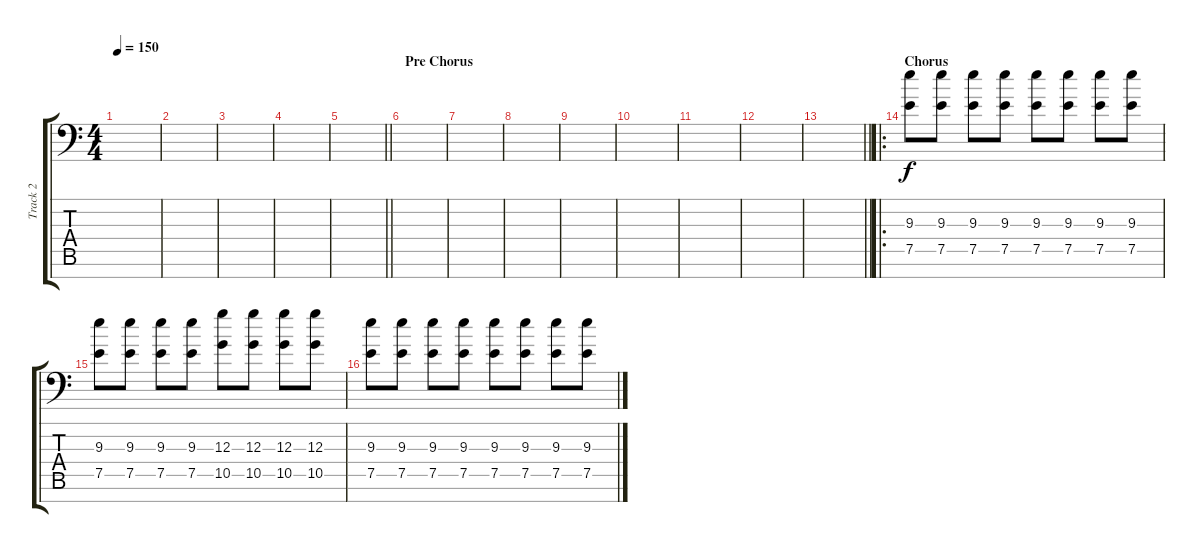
\track ("Track 2" "Track 2") {instrument distortionguitar}
\staff {score tabs}
\tuning (E4 B3 G3 D3 A2 E2 A1) {hide}
\ts (4 4)
\tempo 150
\clef f4
\ks c
|
|
|
|
\barLineRight lightlight
|
\section ("" "Pre Chorus")
|
|
|
|
|
|
|
\barLineRight lightlight
|
\ro
\section ("" "Chorus")
(9.3 7.5).8 (9.3 7.5).8 (9.3 7.5).8 (9.3 7.5).8 (9.3 7.5).8 (9.3 7.5).8 (9.3 7.5).8 (9.3 7.5).8 |
(9.3 7.5).8 (9.3 7.5).8 (9.3 7.5).8 (9.3 7.5).8 (12.3 10.5).8 (12.3 10.5).8 (12.3 10.5).8 (12.3 10.5).8 |
(9.3 7.5).8 (9.3 7.5).8 (9.3 7.5).8 (9.3 7.5).8 (9.3 7.5).8 (9.3 7.5).8 (9.3 7.5).8 (9.3 7.5).8
